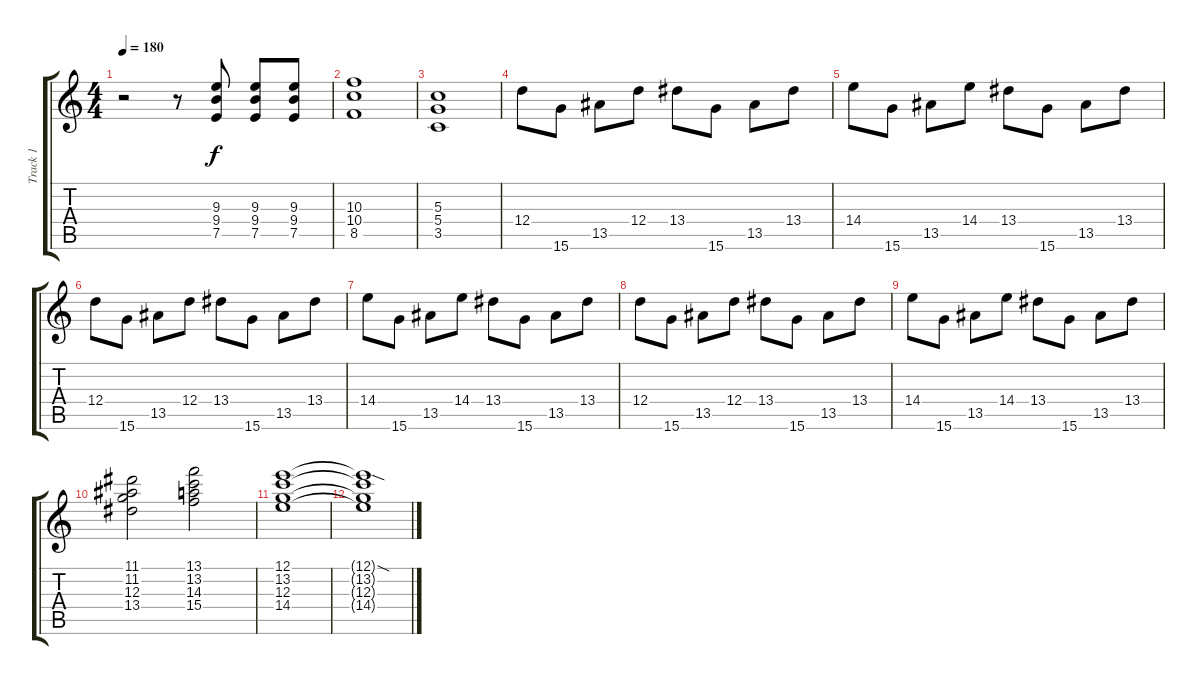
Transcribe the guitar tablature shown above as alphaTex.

\track ("Track 1" "Track 1") {instrument distortionguitar}
\staff {score tabs}
\tuning (E4 B3 G3 D3 A2 E2) {hide}
\ts (4 4)
\tempo 180
\clef g2
\ks c
r.2{dy f volume 16} r.8 (9.3 9.4 7.5).8 (9.3 9.4 7.5).8 (9.3 9.4 7.5).8 |
(10.3 10.4 8.5).1 |
(5.3 5.4 3.5).1 |
12.4.8 15.6.8 13.5.8 12.4.8 13.4.8 15.6.8 13.5.8 13.4.8 |
14.4.8 15.6.8 13.5.8 14.4.8 13.4.8 15.6.8 13.5.8 13.4.8 |
12.4.8 15.6.8 13.5.8 12.4.8 13.4.8 15.6.8 13.5.8 13.4.8 |
14.4.8 15.6.8 13.5.8 14.4.8 13.4.8 15.6.8 13.5.8 13.4.8 |
12.4.8 15.6.8 13.5.8 12.4.8 13.4.8 15.6.8 13.5.8 13.4.8 |
14.4.8 15.6.8 13.5.8 14.4.8 13.4.8 15.6.8 13.5.8 13.4.8 |
(11.1 11.2 12.3 13.4).2 (13.1 13.2 14.3 15.4).2 |
(12.1 13.2 12.3 14.4).1 |
(12.1{sod t} 13.2{t} 12.3{t} 14.4{t}).1
